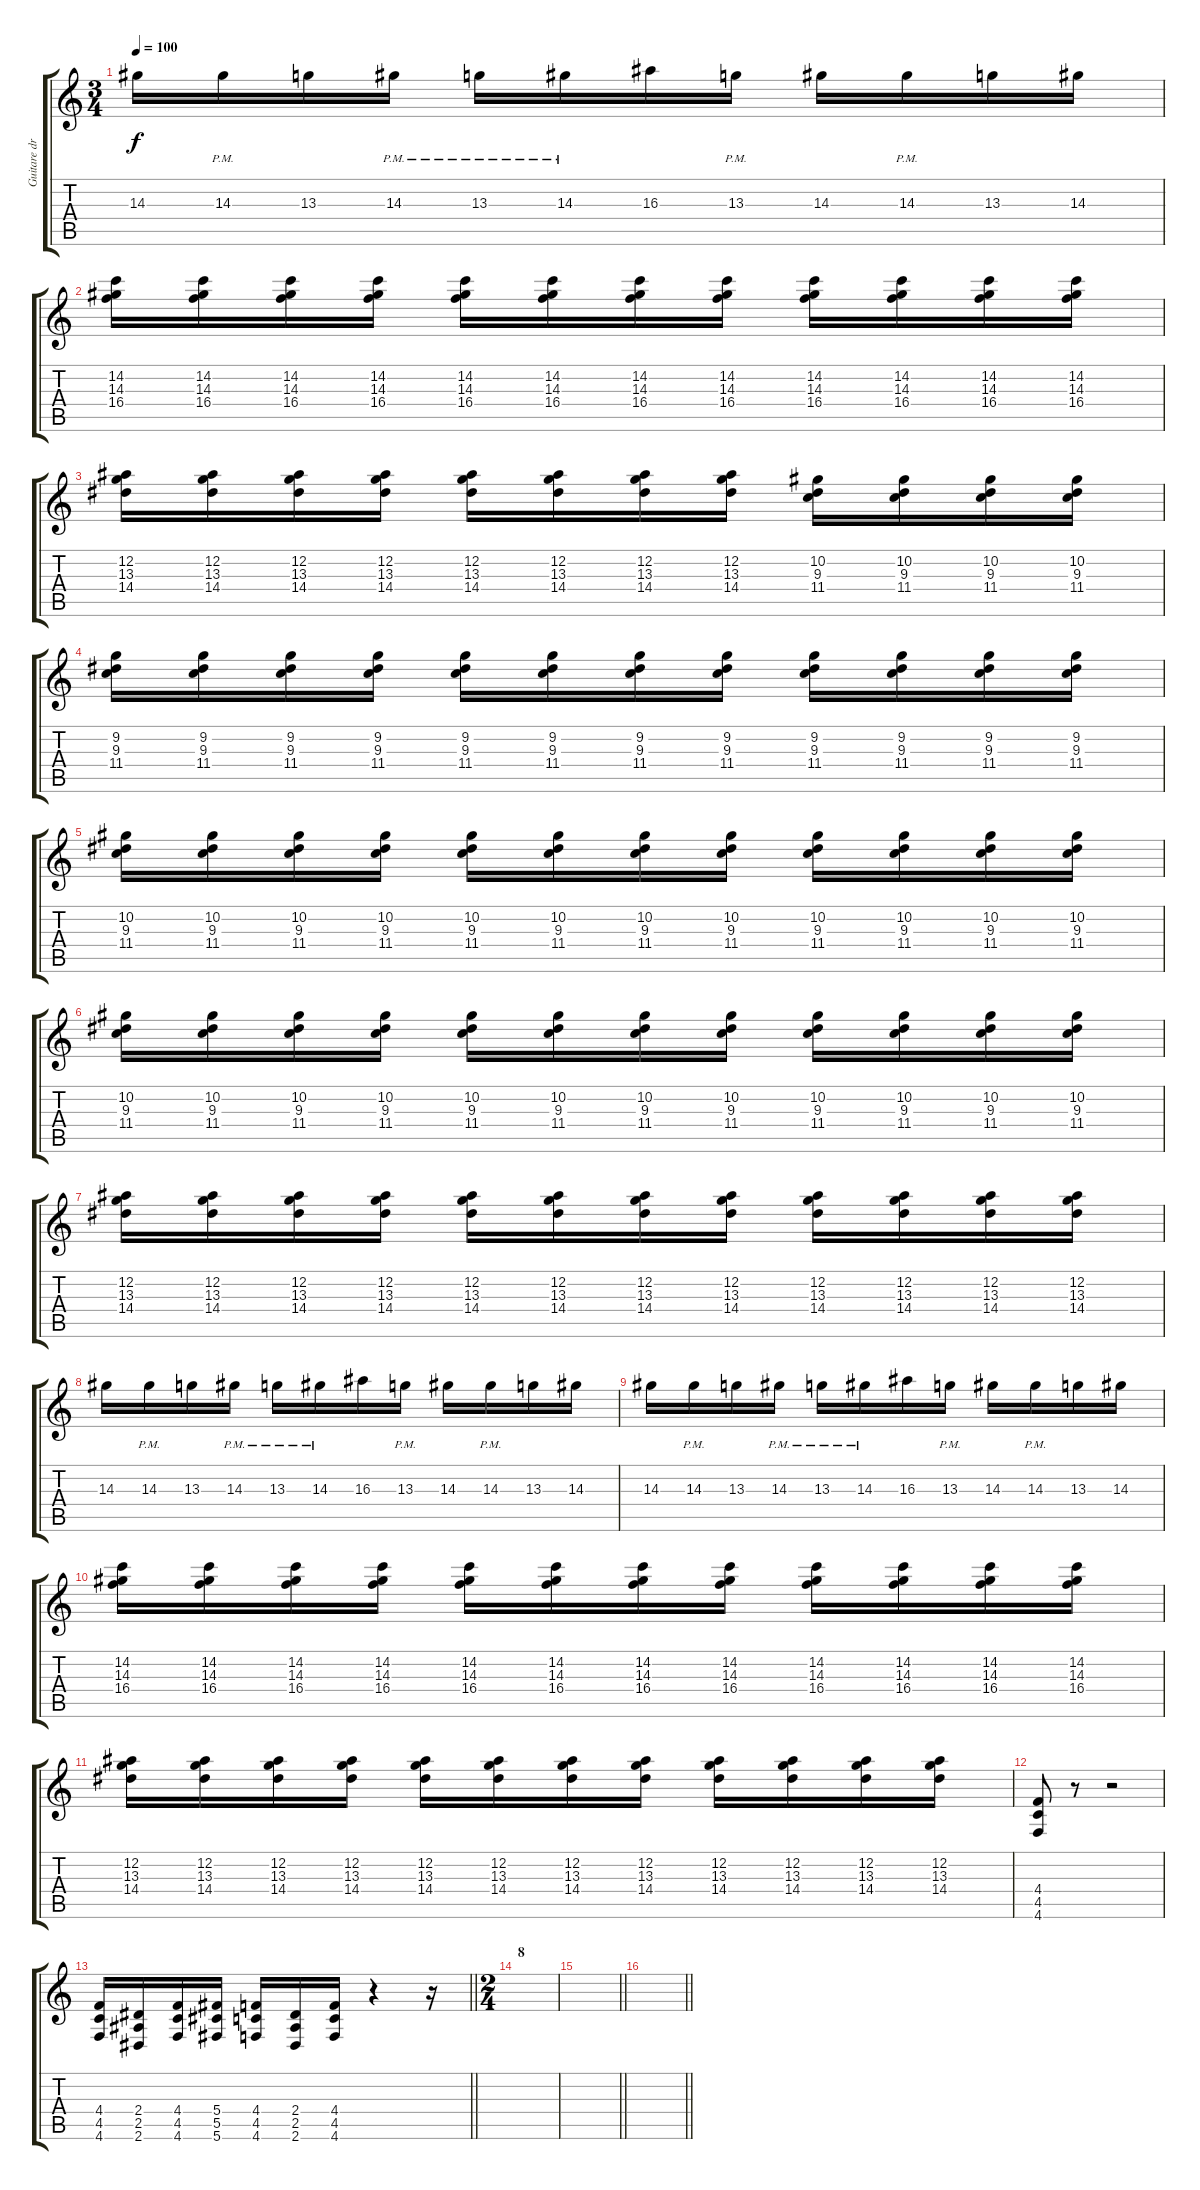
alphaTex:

\track ("Guitare droite" "Guitare dr") {instrument distortionguitar}
\staff {score tabs}
\tuning (Eb4 Bb3 Gb3 Db3 Ab2 Db2) {hide}
\ts (3 4)
\tempo 100
\clef g2
\ks c
14.3.16{dy f} 14.3{pm}.16 13.3.16 14.3{pm}.16 13.3{pm}.16 14.3{pm}.16 16.3.16 13.3{pm}.16 14.3.16 14.3{pm}.16 13.3.16 14.3.16 |
(14.2 14.3 16.4).16 (14.2 14.3 16.4).16 (14.2 14.3 16.4).16 (14.2 14.3 16.4).16 (14.2 14.3 16.4).16 (14.2 14.3 16.4).16 (14.2 14.3 16.4).16 (14.2 14.3 16.4).16 (14.2 14.3 16.4).16 (14.2 14.3 16.4).16 (14.2 14.3 16.4).16 (14.2 14.3 16.4).16 |
(12.2 13.3 14.4).16 (12.2 13.3 14.4).16 (12.2 13.3 14.4).16 (12.2 13.3 14.4).16 (12.2 13.3 14.4).16 (12.2 13.3 14.4).16 (12.2 13.3 14.4).16 (12.2 13.3 14.4).16 (10.2 9.3 11.4).16 (10.2 9.3 11.4).16 (10.2 9.3 11.4).16 (10.2 9.3 11.4).16 |
(9.2 9.3 11.4).16 (9.2 9.3 11.4).16 (9.2 9.3 11.4).16 (9.2 9.3 11.4).16 (9.2 9.3 11.4).16 (9.2 9.3 11.4).16 (9.2 9.3 11.4).16 (9.2 9.3 11.4).16 (9.2 9.3 11.4).16 (9.2 9.3 11.4).16 (9.2 9.3 11.4).16 (9.2 9.3 11.4).16 |
(10.2 9.3 11.4).16 (10.2 9.3 11.4).16 (10.2 9.3 11.4).16 (10.2 9.3 11.4).16 (10.2 9.3 11.4).16 (10.2 9.3 11.4).16 (10.2 9.3 11.4).16 (10.2 9.3 11.4).16 (10.2 9.3 11.4).16 (10.2 9.3 11.4).16 (10.2 9.3 11.4).16 (10.2 9.3 11.4).16 |
(10.2 9.3 11.4).16 (10.2 9.3 11.4).16 (10.2 9.3 11.4).16 (10.2 9.3 11.4).16 (10.2 9.3 11.4).16 (10.2 9.3 11.4).16 (10.2 9.3 11.4).16 (10.2 9.3 11.4).16 (10.2 9.3 11.4).16 (10.2 9.3 11.4).16 (10.2 9.3 11.4).16 (10.2 9.3 11.4).16 |
(12.2 13.3 14.4).16 (12.2 13.3 14.4).16 (12.2 13.3 14.4).16 (12.2 13.3 14.4).16 (12.2 13.3 14.4).16 (12.2 13.3 14.4).16 (12.2 13.3 14.4).16 (12.2 13.3 14.4).16 (12.2 13.3 14.4).16 (12.2 13.3 14.4).16 (12.2 13.3 14.4).16 (12.2 13.3 14.4).16 |
14.3.16 14.3{pm}.16 13.3.16 14.3{pm}.16 13.3{pm}.16 14.3{pm}.16 16.3.16 13.3{pm}.16 14.3.16 14.3{pm}.16 13.3.16 14.3.16 |
14.3.16 14.3{pm}.16 13.3.16 14.3{pm}.16 13.3{pm}.16 14.3{pm}.16 16.3.16 13.3{pm}.16 14.3.16 14.3{pm}.16 13.3.16 14.3.16 |
(14.2 14.3 16.4).16 (14.2 14.3 16.4).16 (14.2 14.3 16.4).16 (14.2 14.3 16.4).16 (14.2 14.3 16.4).16 (14.2 14.3 16.4).16 (14.2 14.3 16.4).16 (14.2 14.3 16.4).16 (14.2 14.3 16.4).16 (14.2 14.3 16.4).16 (14.2 14.3 16.4).16 (14.2 14.3 16.4).16 |
(12.2 13.3 14.4).16 (12.2 13.3 14.4).16 (12.2 13.3 14.4).16 (12.2 13.3 14.4).16 (12.2 13.3 14.4).16 (12.2 13.3 14.4).16 (12.2 13.3 14.4).16 (12.2 13.3 14.4).16 (12.2 13.3 14.4).16 (12.2 13.3 14.4).16 (12.2 13.3 14.4).16 (12.2 13.3 14.4).16 |
(4.4 4.5 4.6).8 r.8 r.2 |
\barLineRight lightlight
(4.4 4.5 4.6).16 (2.4 2.5 2.6).16 (4.4 4.5 4.6).16 (5.4 5.5 5.6).16 (4.4 4.5 4.6).16 (2.4 2.5 2.6).16 (4.4 4.5 4.6).16 r.4 r.16 |
\ts (2 4)
\section ("" "8")
|
\barLineRight lightlight
|
\barLineRight lightlight
